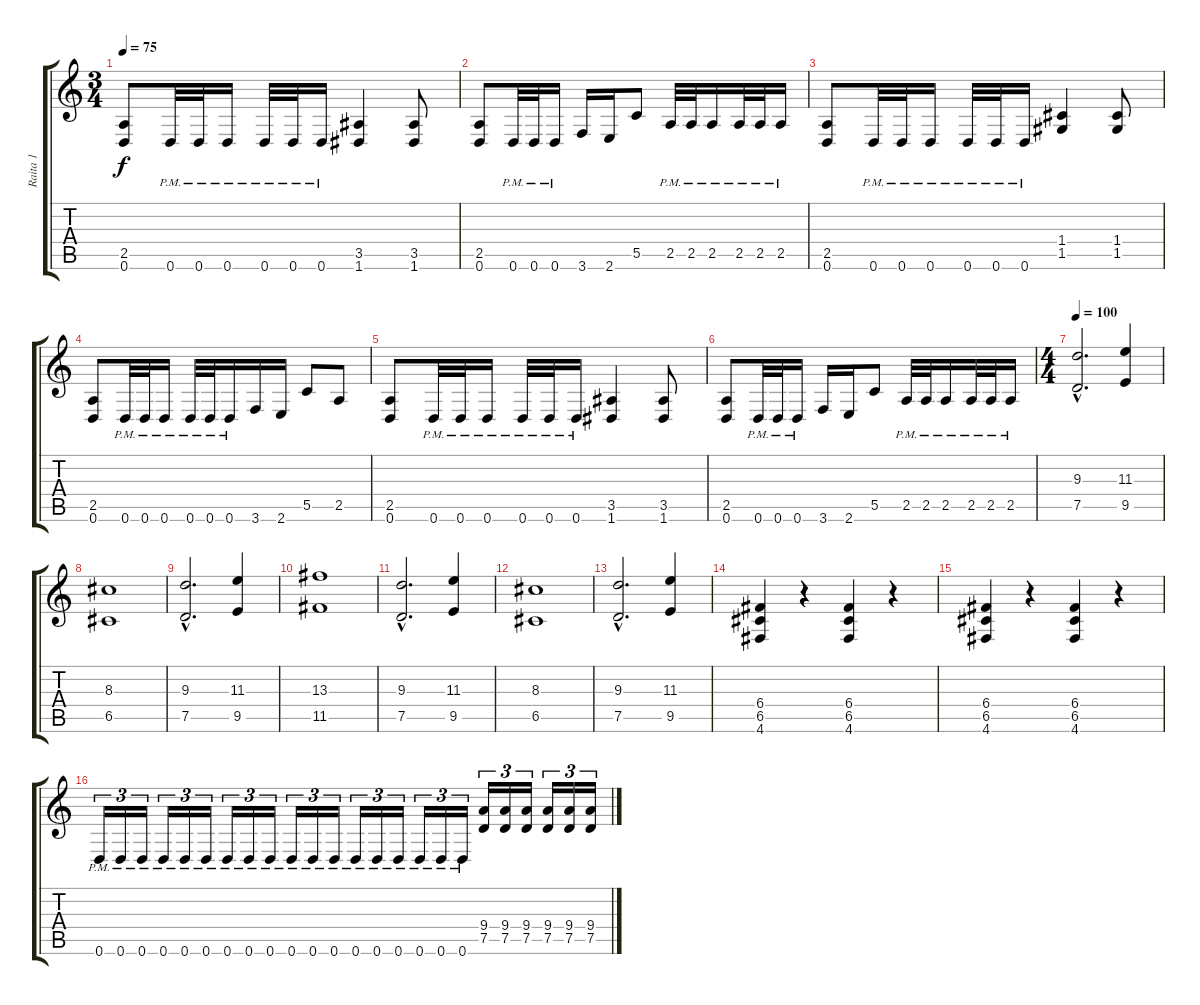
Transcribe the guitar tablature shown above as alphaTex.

\track ("Raita 1" "Raita 1") {instrument distortionguitar}
\staff {score tabs}
\tuning (D4 A3 F3 C3 G2 D2) {hide}
\ts (3 4)
\tempo 75
\clef g2
\ks c
(2.5 0.6).8{dy f} 0.6{pm}.32 0.6{pm}.32 0.6{pm}.16 0.6{pm}.32 0.6{pm}.32 0.6{pm}.16 (3.5 1.6).4 (3.5 1.6).8 |
(2.5 0.6).8 0.6{pm}.32 0.6{pm}.32 0.6{pm}.16 3.6.16 2.6.16 5.5.8 2.5{pm}.32 2.5{pm}.32 2.5{pm}.16 2.5{pm}.32 2.5{pm}.32 2.5{pm}.16 |
(2.5 0.6).8 0.6{pm}.32 0.6{pm}.32 0.6{pm}.16 0.6{pm}.32 0.6{pm}.32 0.6{pm}.16 (1.4 1.5).4 (1.4 1.5).8 |
(2.5 0.6).8 0.6{pm}.32 0.6{pm}.32 0.6{pm}.16 0.6{pm}.32 0.6{pm}.32 0.6{pm}.16 3.6.16 2.6.16 5.5.8 2.5.8 |
(2.5 0.6).8 0.6{pm}.32 0.6{pm}.32 0.6{pm}.16 0.6{pm}.32 0.6{pm}.32 0.6{pm}.16 (3.5 1.6).4 (3.5 1.6).8 |
(2.5 0.6).8 0.6{pm}.32 0.6{pm}.32 0.6{pm}.16 3.6.16 2.6.16 5.5.8 2.5{pm}.32 2.5{pm}.32 2.5{pm}.16 2.5{pm}.32 2.5{pm}.32 2.5{pm}.16 |
\ts (4 4)
\tempo 100
(9.3{hac} 7.5{hac}).2{d} (11.3 9.5).4 |
(8.3 6.5).1 |
(9.3{hac} 7.5{hac}).2{d} (11.3 9.5).4 |
(13.3 11.5).1 |
(9.3{hac} 7.5{hac}).2{d} (11.3 9.5).4 |
(8.3 6.5).1 |
(9.3{hac} 7.5{hac}).2{d} (11.3 9.5).4 |
(6.4 6.5 4.6).4 r.4 (6.4 6.5 4.6).4 r.4 |
(6.4 6.5 4.6).4 r.4 (6.4 6.5 4.6).4 r.4 |
0.6{pm}.16{tu (3 2)} 0.6{pm}.16{tu (3 2)} 0.6{pm}.16{tu (3 2)} 0.6{pm}.16{tu (3 2)} 0.6{pm}.16{tu (3 2)} 0.6{pm}.16{tu (3 2)} 0.6{pm}.16{tu (3 2)} 0.6{pm}.16{tu (3 2)} 0.6{pm}.16{tu (3 2)} 0.6{pm}.16{tu (3 2)} 0.6{pm}.16{tu (3 2)} 0.6{pm}.16{tu (3 2)} 0.6{pm}.16{tu (3 2)} 0.6{pm}.16{tu (3 2)} 0.6{pm}.16{tu (3 2)} 0.6{pm}.16{tu (3 2)} 0.6{pm}.16{tu (3 2)} 0.6{pm}.16{tu (3 2)} (9.4 7.5).16{tu (3 2)} (9.4 7.5).16{tu (3 2)} (9.4 7.5).16{tu (3 2)} (9.4 7.5).16{tu (3 2)} (9.4 7.5).16{tu (3 2)} (9.4 7.5).16{tu (3 2)}
